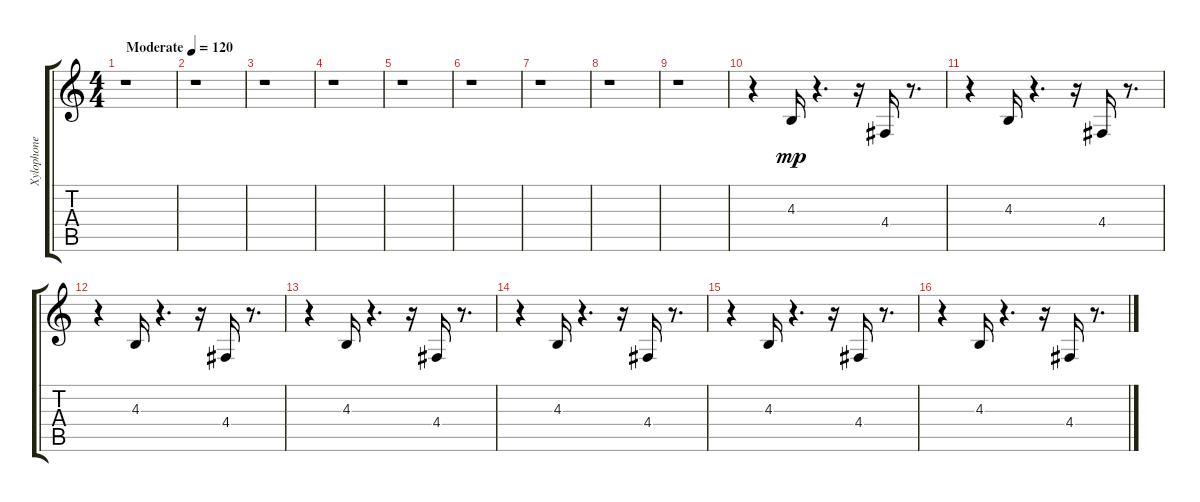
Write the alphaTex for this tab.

\track ("Xylophone" "Xylophone") {instrument xylophone}
\staff {score tabs}
\tuning (E4 B3 G3 D3 A2 E2) {hide}
\ts (4 4)
\tempo (120 "Moderate")
\clef g2
\ks c
r.1{dy mp instrument xylophone} |
r.1 |
r.1 |
r.1 |
r.1 |
r.1 |
r.1 |
r.1 |
r.1 |
r.4 4.3.16 r.4{d} r.16 4.4.16 r.8{d} |
r.4 4.3.16 r.4{d} r.16 4.4.16 r.8{d} |
r.4 4.3.16 r.4{d} r.16 4.4.16 r.8{d} |
r.4 4.3.16 r.4{d} r.16 4.4.16 r.8{d} |
r.4 4.3.16 r.4{d} r.16 4.4.16 r.8{d} |
r.4 4.3.16 r.4{d} r.16 4.4.16 r.8{d} |
r.4 4.3.16 r.4{d} r.16 4.4.16 r.8{d}
